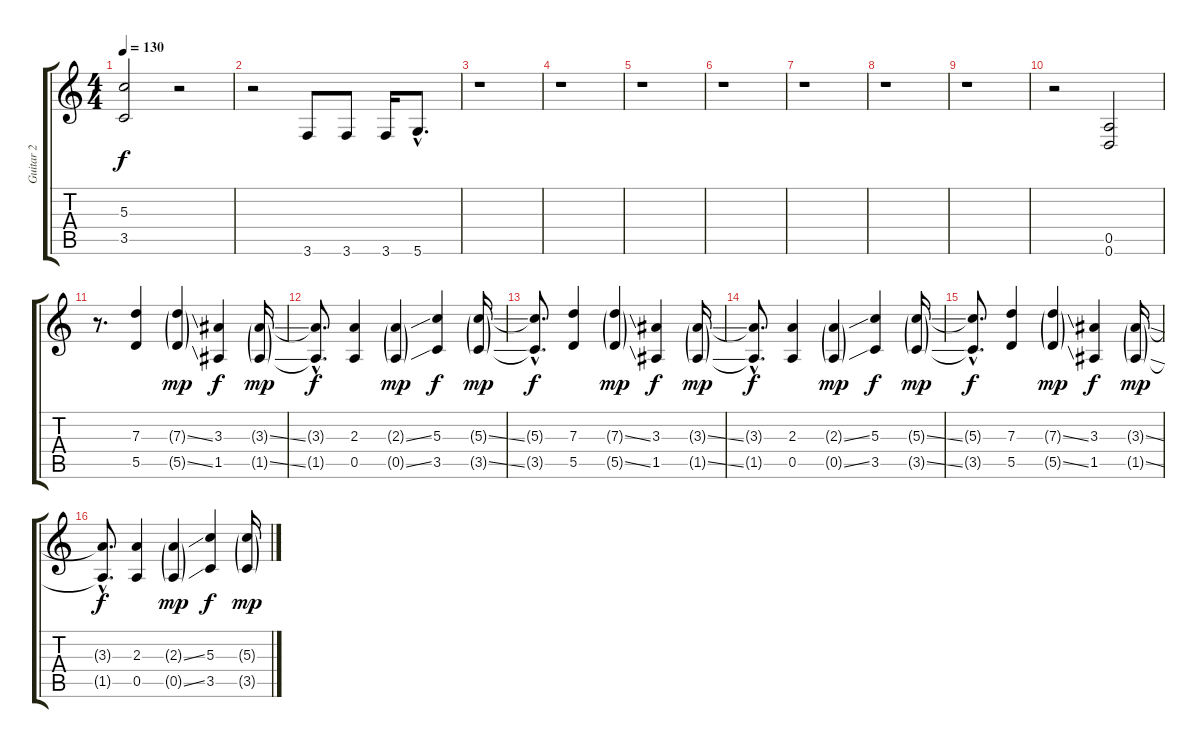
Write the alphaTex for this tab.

\track ("Guitar 2" "Guitar 2") {instrument overdrivenguitar}
\staff {score tabs}
\tuning (E4 B3 G3 D3 A2 D2) {hide}
\ts (4 4)
\tempo 130
\clef g2
\ks c
(5.3{t} 3.5{t}).2{dy f} r.2 |
r.2 3.6.8 3.6.8 3.6.16 5.6{hac}.8{d} |
r.1 |
r.1 |
r.1 |
r.1 |
r.1 |
r.1 |
r.1 |
r.2 (0.5 0.6).2 |
r.8{d} (7.3 5.5).4 (7.3{ss g} 5.5{ss g}).4{dy mp} (3.3 1.5).4{dy f} (3.3{ss g} 1.5{ss g}).16{dy mp} |
(3.3{hac t} 1.5{hac t}).8{d dy f} (2.3 0.5).4 (2.3{ss g} 0.5{ss g}).4{dy mp} (5.3 3.5).4{dy f} (5.3{ss g} 3.5{ss g}).16{dy mp} |
(5.3{hac t} 3.5{hac t}).8{d dy f} (7.3 5.5).4 (7.3{ss g} 5.5{ss g}).4{dy mp} (3.3 1.5).4{dy f} (3.3{ss g} 1.5{ss g}).16{dy mp} |
(3.3{hac t} 1.5{hac t}).8{d dy f} (2.3 0.5).4 (2.3{ss g} 0.5{ss g}).4{dy mp} (5.3 3.5).4{dy f} (5.3{ss g} 3.5{ss g}).16{dy mp} |
(5.3{hac t} 3.5{hac t}).8{d dy f} (7.3 5.5).4 (7.3{ss g} 5.5{ss g}).4{dy mp} (3.3 1.5).4{dy f} (3.3{ss g} 1.5{ss g}).16{dy mp} |
(3.3{hac t} 1.5{hac t}).8{d dy f} (2.3 0.5).4 (2.3{ss g} 0.5{ss g}).4{dy mp} (5.3 3.5).4{dy f} (5.3{ss g} 3.5{ss g}).16{dy mp}
